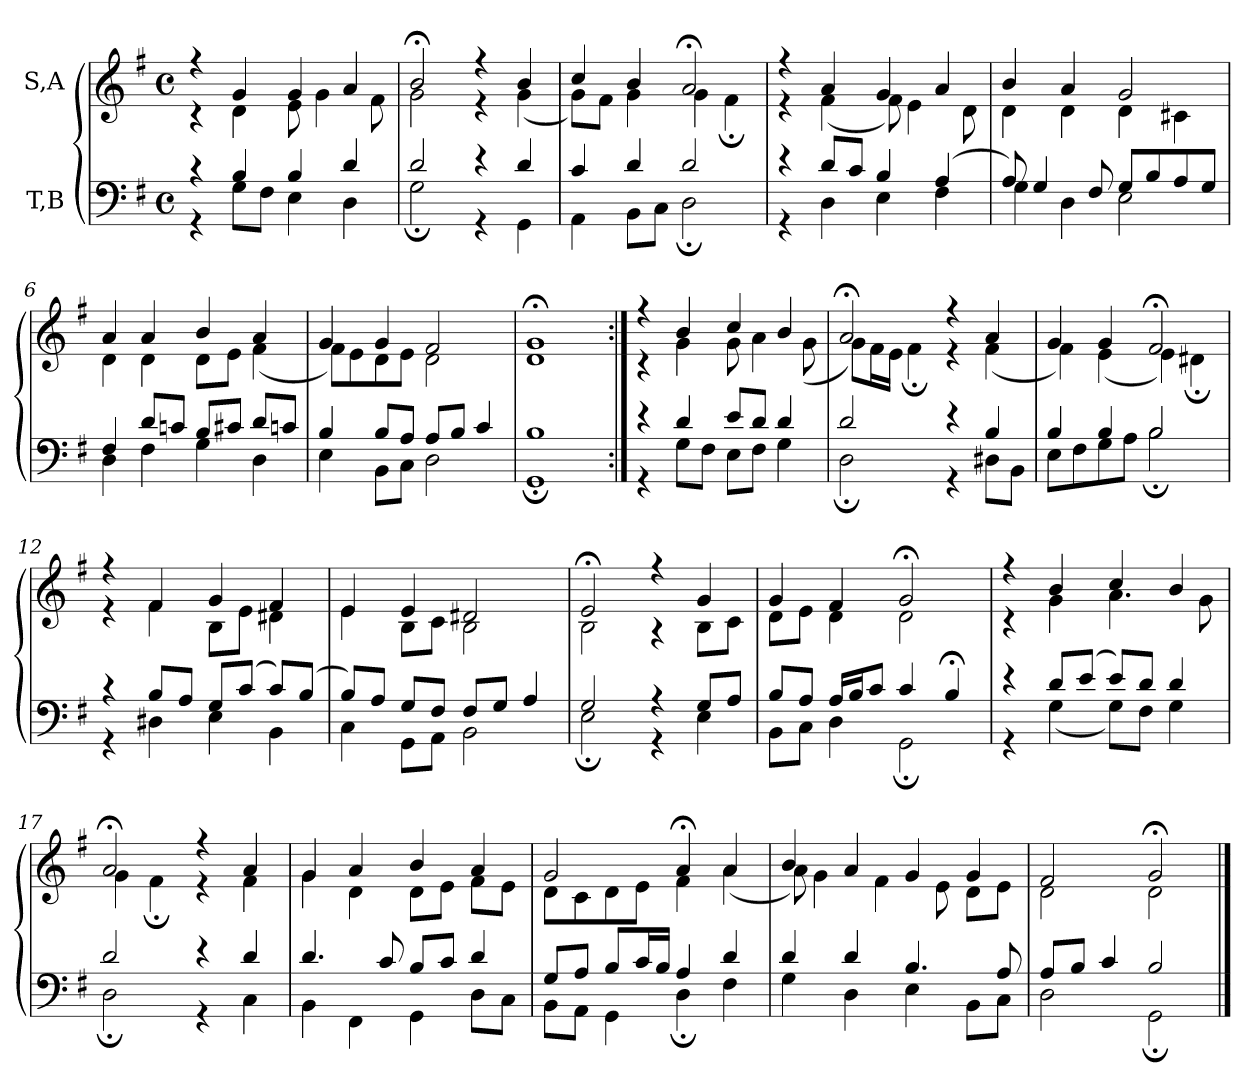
**kern	**kern
*part2	*part1
*staff2	*staff1
*I"T,B	*I"S,A
*clefF4	*clefG2
*k[f#]	*k[f#]
*M4/4	*M4/4
*met(c)	*met(c)
=1	=1
*^	*^
4r	4r	4r	4r
4B	8GL	4g	4d
.	8F#J	.	.
4B	4E	4g	8e
.	.	.	4g
4d	4D	4a	.
.	.	.	8f#
=2	=2	=2	=2
2d	2G;	2b;<	2g
4r	4r	4r	4r
4d	4GG	4b	(<4g
=3	=3	=3	=3
4c	4AA	4cc	8gL)
.	.	.	8f#J
4d	8BBL	4b	4g
.	8CJ	.	.
2d	2D;	2a;<	4g
.	.	.	4f#;
=4	=4	=4	=4
4r	4r	4r	4r
8dL	4D	4a	(<4f#
8cJ	.	.	.
4B	4E	4g	8f#)
.	.	.	4e
(>4A	4F#	4a	.
.	.	.	8d
=5	=5	=5	=5
8A)	4G	4b	4d
4G	.	.	.
.	4D	4a	4d
8F#	.	.	.
8GL	2E	2g	4d
8B	.	.	.
8A	.	.	4c#X
8GJ	.	.	.
=6	=6	=6	=6
4F#	4D	4a	4d
8dL	4F#	4a	4d
8cnJ	.	.	.
8BL	4G	4b	8dL
8c#XJ	.	.	8eJ
8dL	4D	4a	(<4f#
8cnJ	.	.	.
=7	=7	=7	=7
4B	4E	4g	8f#L)
.	.	.	8e
8BL	8BBL	4g	8d
8AJ	8CJ	.	8eJ
8AL	2D	2f#	2d
8BJ	.	.	.
4c	.	.	.
=8	=8	=8	=8
1B	1GG;	1g;<	1d
=9:|!	=9:|!	=9:|!	=9:|!
4r	4r	4r	4r
4d	8GL	4b	4g
.	8F#J	.	.
8eL	8EL	4cc	8g
8dJ	8F#J	.	4a
4d	4G	4b	.
.	.	.	(<8g
=10	=10	=10	=10
2d	2D;	2a;<	8gL)
.	.	.	16f#L
.	.	.	16eJJ
.	.	.	4f#;
4r	4r	4r	4r
4B	8D#XL	4a	(<4f#
.	8BBJ	.	.
=11	=11	=11	=11
4B	8EL	4g	4f#)
.	8F#	.	.
4B	8G	4g	(<4e
.	8AJ	.	.
2B	2B;	2f#;<	4e)
.	.	.	4d#X;
=12	=12	=12	=12
4r	4r	4r	4r
8BL	4D#X	4f#	4f#
8AJ	.	.	.
8GL	4E	4g	8BL
(>8cJ	.	.	8eJ
8cL)	4BB	4f#	4d#X
(>8BJ	.	.	.
=13	=13	=13	=13
8BL)	4C	4e	4e
8AJ	.	.	.
8GL	8GGL	4e	8BL
8F#J	8AAJ	.	8cJ
8F#L	2BB	2d#X	2B
8GJ	.	.	.
4A	.	.	.
=14	=14	=14	=14
2G	2E;	2e;<	2B
4r	4r	4r	4r
8GL	4E	4g	8BL
8AJ	.	.	8cJ
=15	=15	=15	=15
8BL	8BBL	4g	8dL
8AJ	8CJ	.	8eJ
16ALL	4D	4f#	4d
16BJ	.	.	.
8cJ	.	.	.
4c	2GG;	2g;<	2d
4B;<	.	.	.
=16	=16	=16	=16
4r	4r	4r	4r
8dL	(<4G	4b	4g
(>8eJ	.	.	.
8eL)	8GL)	4cc	4.a
8dJ	8F#J	.	.
4d	4G	4b	.
.	.	.	8g
=17	=17	=17	=17
2d	2D;	2a;<	4g
.	.	.	4f#;
4r	4r	4r	4r
4d	4C	4a	4f#
=18	=18	=18	=18
4.d	4BB	4g	4g
.	4FF#	4a	4d
8c	.	.	.
8BL	4GG	4b	8dL
8cJ	.	.	8eJ
4d	8DL	4a	8f#L
.	8CJ	.	8eJ
=19	=19	=19	=19
8GL	8BBL	2g	8dL
8AJ	8AAJ	.	8c
8BL	4GG	.	8d
16cL	.	.	8eJ
16BJJ	.	.	.
4A	4D;	4a;<	4f#
4d	4F#	4a	(<4a
=20	=20	=20	=20
4d	4G	4b	8a)
.	.	.	4g
4d	4D	4a	.
.	.	.	4f#
4.B	4E	4g	.
.	.	.	8e
.	8BBL	4g	8dL
8A	8CJ	.	8eJ
=21	=21	=21	=21
8AL	2D	2f#	2d
8BJ	.	.	.
4c	.	.	.
2B	2GG;	2g;<	2d
*v	*v	*	*
*	*v	*v
==	==
*-	*-
